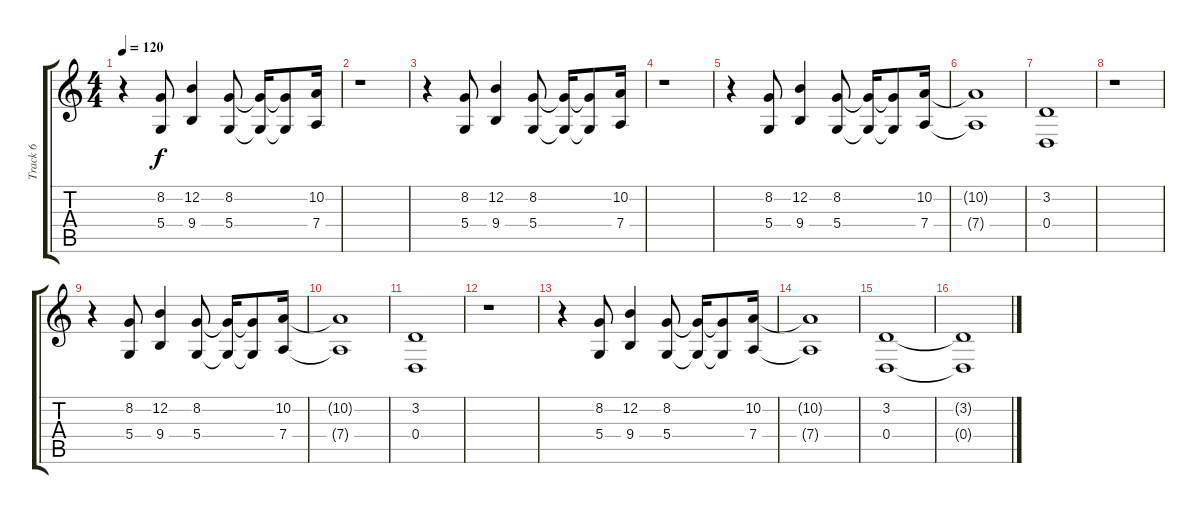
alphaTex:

\track ("Track 6" "Track 6") {instrument violin}
\staff {score tabs}
\tuning (E4 B3 G3 D3 A2 E2) {hide}
\ts (4 4)
\tempo 120
\clef g2
\ks c
r.4{dy f} (8.2 5.4).8 (12.2 9.4).4 (8.2 5.4).8 (8.2{t} 5.4{t}).16 (8.2{t} 5.4{t}).8 (10.2 7.4).16 |
r.1 |
r.4 (8.2 5.4).8 (12.2 9.4).4 (8.2 5.4).8 (8.2{t} 5.4{t}).16 (8.2{t} 5.4{t}).8 (10.2 7.4).16 |
r.1 |
r.4 (8.2 5.4).8 (12.2 9.4).4 (8.2 5.4).8 (8.2{t} 5.4{t}).16 (8.2{t} 5.4{t}).8 (10.2 7.4).16 |
(10.2{t} 7.4{t}).1 |
(3.2 0.4).1 |
r.1 |
r.4 (8.2 5.4).8 (12.2 9.4).4 (8.2 5.4).8 (8.2{t} 5.4{t}).16 (8.2{t} 5.4{t}).8 (10.2 7.4).16 |
(10.2{t} 7.4{t}).1 |
(3.2 0.4).1 |
r.1 |
r.4 (8.2 5.4).8 (12.2 9.4).4 (8.2 5.4).8 (8.2{t} 5.4{t}).16 (8.2{t} 5.4{t}).8 (10.2 7.4).16 |
(10.2{t} 7.4{t}).1 |
(3.2 0.4).1 |
(3.2{t} 0.4{t}).1
